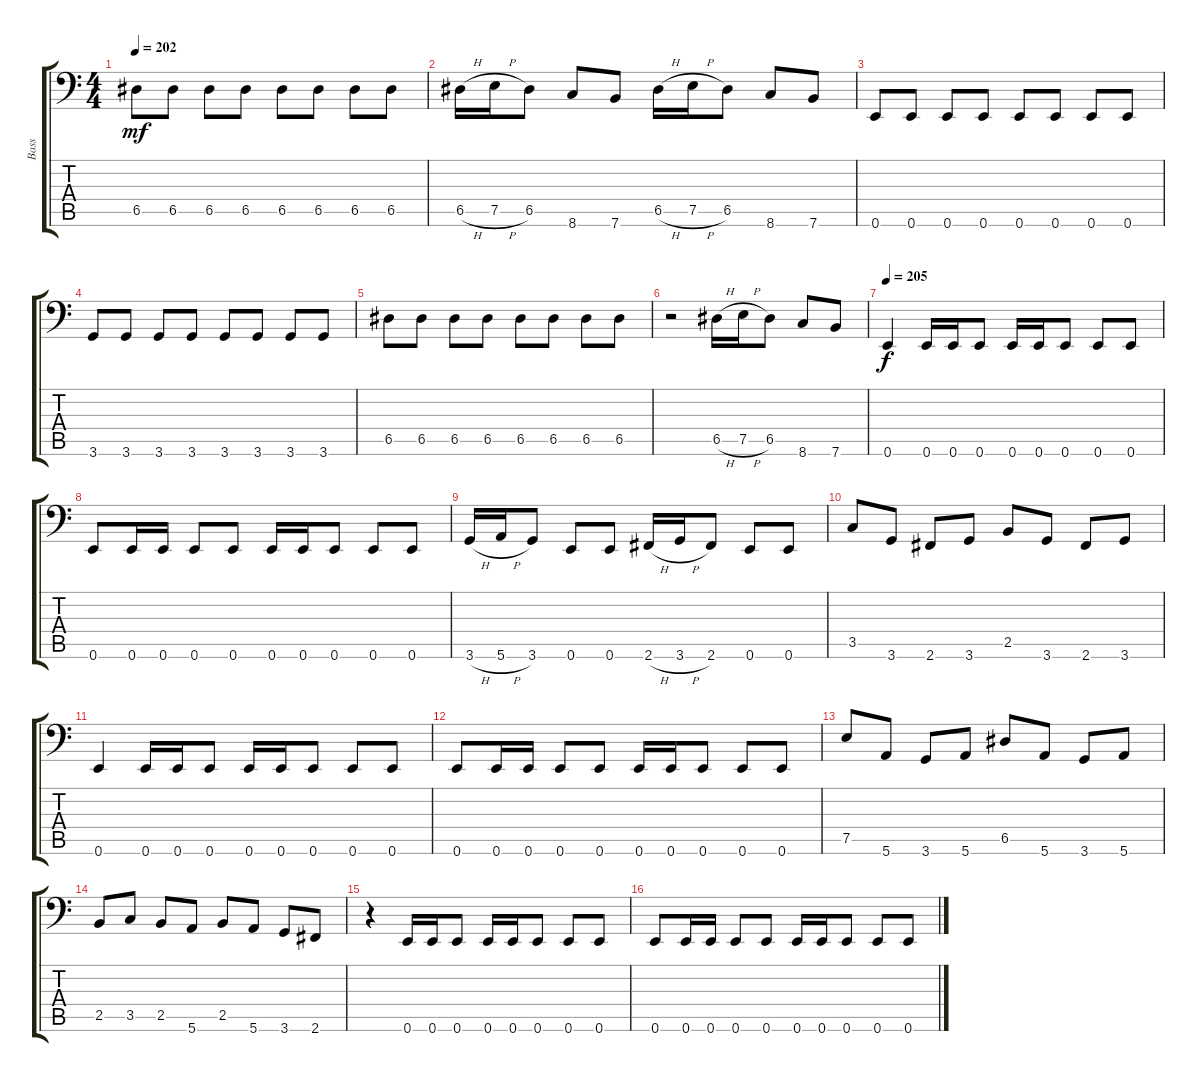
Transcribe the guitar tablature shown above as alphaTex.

\track ("Bass" "Bass") {instrument electricbassfinger}
\staff {score tabs}
\tuning (E3 B2 G2 D2 A1 E1) {hide}
\ts (4 4)
\tempo 202
\clef f4
\ks c
6.5.8{dy mf} 6.5.8 6.5.8 6.5.8 6.5.8 6.5.8 6.5.8 6.5.8 |
6.5{h}.16 7.5{h}.16 6.5.8 8.6.8 7.6.8 6.5{h}.16 7.5{h}.16 6.5.8 8.6.8 7.6.8 |
0.6.8 0.6.8 0.6.8 0.6.8 0.6.8 0.6.8 0.6.8 0.6.8 |
3.6.8 3.6.8 3.6.8 3.6.8 3.6.8 3.6.8 3.6.8 3.6.8 |
6.5.8 6.5.8 6.5.8 6.5.8 6.5.8 6.5.8 6.5.8 6.5.8 |
r.2 6.5{h}.16 7.5{h}.16 6.5.8 8.6.8 7.6.8 |
\tempo 205
0.6.4{dy f} 0.6.16 0.6.16 0.6.8 0.6.16 0.6.16 0.6.8 0.6.8 0.6.8 |
0.6.8 0.6.16 0.6.16 0.6.8 0.6.8 0.6.16 0.6.16 0.6.8 0.6.8 0.6.8 |
3.6{h}.16 5.6{h}.16 3.6.8 0.6.8 0.6.8 2.6{h}.16 3.6{h}.16 2.6.8 0.6.8 0.6.8 |
3.5.8 3.6.8 2.6.8 3.6.8 2.5.8 3.6.8 2.6.8 3.6.8 |
0.6.4 0.6.16 0.6.16 0.6.8 0.6.16 0.6.16 0.6.8 0.6.8 0.6.8 |
0.6.8 0.6.16 0.6.16 0.6.8 0.6.8 0.6.16 0.6.16 0.6.8 0.6.8 0.6.8 |
7.5.8 5.6.8 3.6.8 5.6.8 6.5.8 5.6.8 3.6.8 5.6.8 |
2.5.8 3.5.8 2.5.8 5.6.8 2.5.8 5.6.8 3.6.8 2.6.8 |
r.4 0.6.16 0.6.16 0.6.8 0.6.16 0.6.16 0.6.8 0.6.8 0.6.8 |
0.6.8 0.6.16 0.6.16 0.6.8 0.6.8 0.6.16 0.6.16 0.6.8 0.6.8 0.6.8
